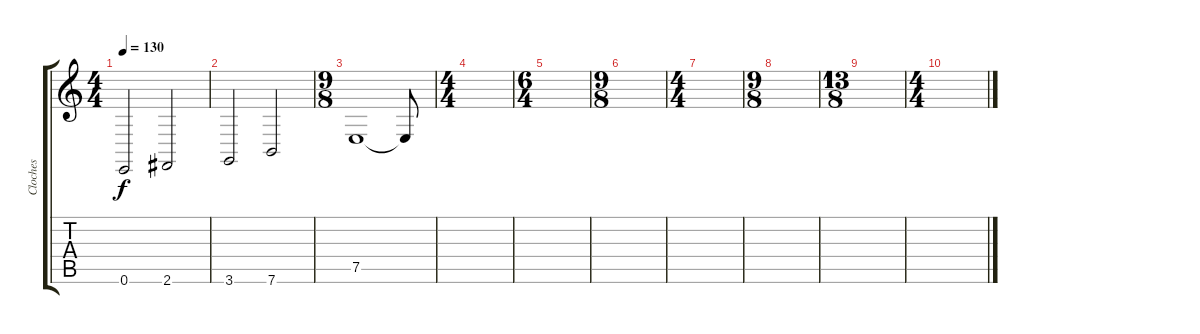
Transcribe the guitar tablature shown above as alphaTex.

\track ("Cloches" "Cloches") {instrument tubularbells}
\staff {score tabs}
\tuning (E4 B3 G3 D3 A2 E2) {hide}
\ts (4 4)
\tempo 130
\clef g2
\ks c
0.6.2{dy f volume 16 instrument synthbrass2} 2.6.2 |
3.6.2 7.6.2 |
\ts (9 8)
7.5.1 7.5{t}.8 |
\ts (4 4)
|
\ts (6 4)
|
\ts (9 8)
|
\ts (4 4)
|
\ts (9 8)
|
\ts (13 8)
|
\ts (4 4)
